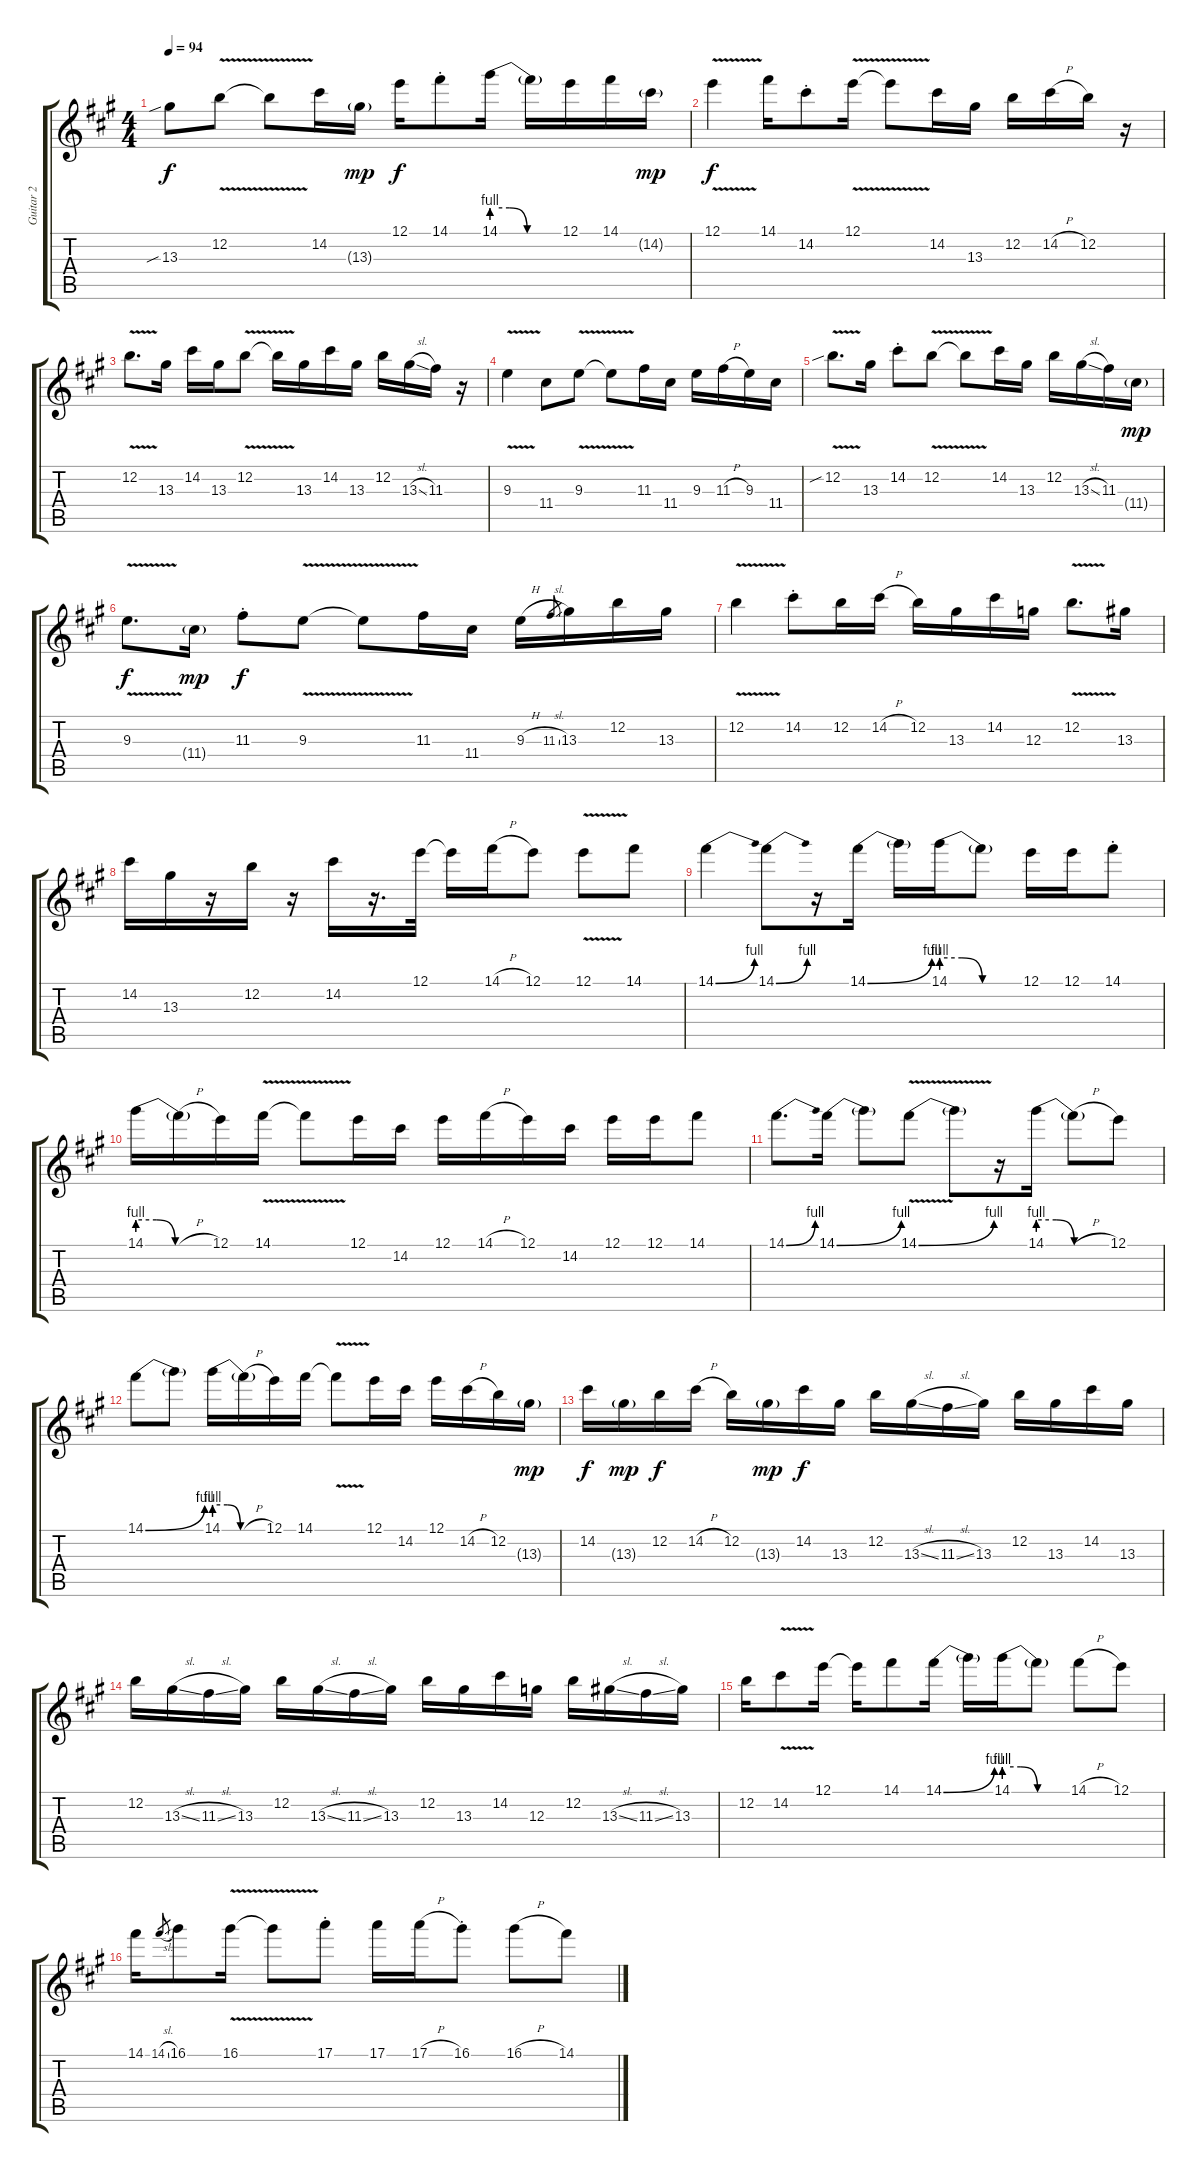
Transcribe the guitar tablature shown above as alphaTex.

\track ("Guitar 2" "Guitar 2") {instrument electricguitarjazz}
\staff {score tabs}
\tuning (E4 B3 G3 D3 A2 E2) {hide}
\ts (4 4)
\tempo 94
\clef g2
\ks a
13.3{sib}.8{dy f} 12.2{v}.8 12.2{t}.8 14.2.16 13.3{g}.16{dy mp} 12.1.16{dy f} 14.1{st}.8 14.1{be (custom 0 4 15 4 30 0 60 0)}.16 14.1{t}.16 12.1.16 14.1.16 14.2{g}.16{dy mp} |
12.1{v}.4{dy f} 14.1.16 14.2{st}.8 12.1{v}.16 12.1{t}.8 14.2.16 13.3.16 12.2.16 14.2{h}.16 12.2.16 r.16 |
12.2{v}.8{d} 13.3.16 14.2.16 13.3.16 12.2{v}.8 12.2{t}.16 13.3.16 14.2.16 13.3.16 12.2.16 13.3{sl}.16 11.3.16 r.16 |
9.3{v}.4 11.4.8 9.3{v}.8 9.3{t}.8 11.3.16 11.4.16 9.3.16 11.3{h}.16 9.3.16 11.4.16 |
12.2{v sib}.8{d} 13.3.16 14.2{st}.8 12.2{v}.8 12.2{t}.8 14.2.16 13.3.16 12.2.16 13.3{sl}.16 11.3.16 11.4{g}.16{dy mp} |
9.3{v}.8{d dy f} 11.4{g}.16{dy mp} 11.3{st}.8{dy f} 9.3{v}.8 9.3{t}.8 11.3.16 11.4.16 9.3{h}.16 11.3{sl}.8{gr} 13.3.16 12.2.16 13.3.16 |
12.2{v}.4 14.2{st}.8 12.2.16 14.2{h}.16 12.2.16 13.3.16 14.2.16 12.3.16 12.2{v}.8{d} 13.3.16 |
14.2.16 13.3.16 r.16 12.2.16 r.16 14.2.16 r.16{d} 12.1.32 12.1{t}.16 14.1{h}.16 12.1.8 12.1{v}.8 14.1.8 |
14.1{be (bend 0 0 60 4)}.4 14.1{be (bend 0 0 60 4)}.8 r.16 14.1{be (bend 0 0 60 4)}.16 14.1{t}.16 14.1{be (custom 0 4 15 4 30 0 60 0)}.16 14.1{t}.8 12.1.16 12.1.16 14.1{st}.8 |
14.1{be (custom 0 4 15 4 30 0 60 0)}.16 14.1{h t}.16 12.1.16 14.1{v}.16 14.1{t}.8 12.1.16 14.2.16 12.1.16 14.1{h}.16 12.1.16 14.2.16 12.1.16 12.1.16 14.1.8 |
14.1{be (bend 0 0 60 4)}.8{d} 14.1{be (bend 0 0 60 4)}.16 14.1{t}.8 14.1{be (bend 0 0 60 4) v}.8 14.1{t}.8 r.16 14.1{be (custom 0 4 15 4 30 0 60 0)}.16 14.1{h t}.8 12.1.8 |
14.1{be (bend 0 0 60 4)}.8 14.1{t}.8 14.1{be (custom 0 4 15 4 30 0 60 0)}.16 14.1{h t}.16 12.1.16 14.1.16 14.1{v t}.8 12.1.16 14.2.16 12.1.16 14.2{h}.16 12.2.16 13.3{g}.16{dy mp} |
14.2.16{dy f} 13.3{g}.16{dy mp} 12.2.16{dy f} 14.2{h}.16 12.2.16 13.3{g}.16{dy mp} 14.2.16{dy f} 13.3.16 12.2.16 13.3{sl}.16 11.3{sl}.16 13.3.16 12.2.16 13.3.16 14.2.16 13.3.16 |
12.2.16 13.3{sl}.16 11.3{sl}.16 13.3.16 12.2.16 13.3{sl}.16 11.3{sl}.16 13.3.16 12.2.16 13.3.16 14.2.16 12.3.16 12.2.16 13.3{sl}.16 11.3{sl}.16 13.3.16 |
12.2.16 14.2{v}.8 12.1.16 12.1{t}.16 14.1.8 14.1{be (bend 0 0 60 4)}.16 14.1{t}.16 14.1{be (custom 0 4 15 4 30 0 60 0)}.16 14.1{t}.8 14.1{h}.8 12.1.8 |
14.1.16 14.1{sl}.8{gr} 16.1.8 16.1{v}.16 16.1{t}.8 17.1{st}.8 17.1.16 17.1{h}.16 16.1{st}.8 16.1{h}.8 14.1.8
